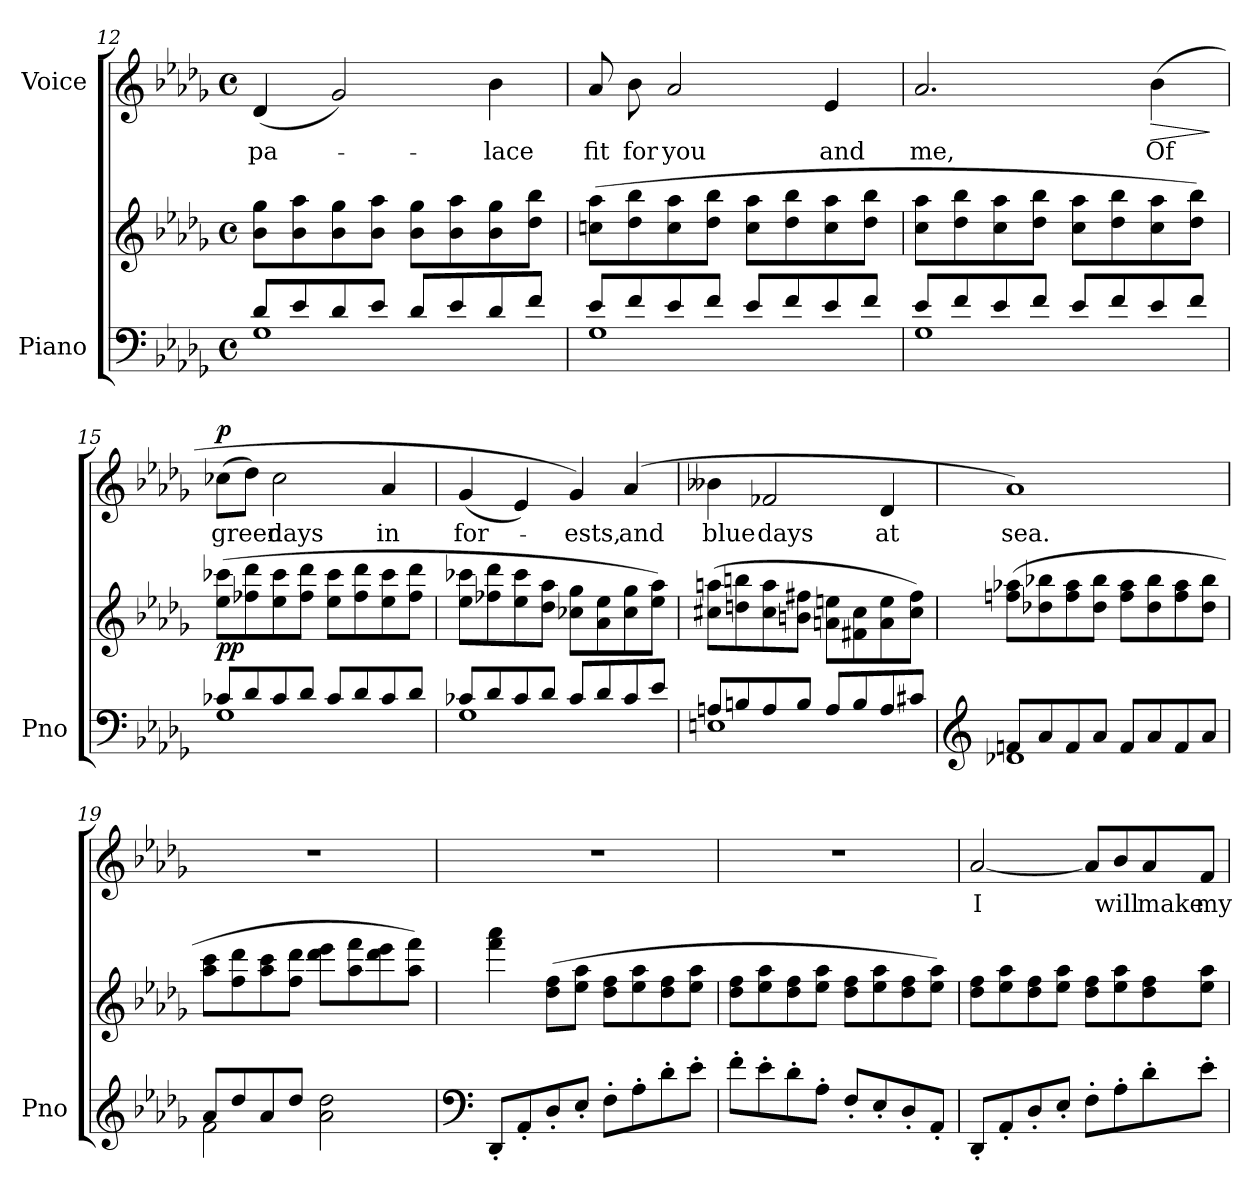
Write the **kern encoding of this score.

**kern	**kern	**dynam	**kern	**text	**dynam
*part2	*part2	*part2	*part1	*part1	*part1
*staff3	*staff2	*staff2/3	*staff1	*staff1	*staff1
*I"Piano	*	*	*I"Voice	*	*
*I'Pno	*	*	*	*	*
*clefF4	*clefG2	*	*clefG2	*	*
*k[b-e-a-d-g-]	*k[b-e-a-d-g-]	*	*k[b-e-a-d-g-]	*	*
*M4/4	*M4/4	*	*M4/4	*	*
*met(c)	*met(c)	*	*met(c)	*	*
=12	=12	=12	=12	=12	=12
*^	*	*	*	*	*
!	!	!	!	!	!LO:LY:b	!
8d-/L	1G-	8b-\ 8gg-\L	.	(<4d-/	pa-	.
8e-/	.	8b-\ 8aa-\	.	.	.	.
8d-/	.	8b-\ 8gg-\	.	2g-/)	.	.
8e-/J	.	8b-\ 8aa-\J	.	.	.	.
8d-/L	.	8b-\ 8gg-\L	.	.	.	.
8e-/	.	8b-\ 8aa-\	.	.	.	.
!	!	!	!	!	!LO:LY:b	!
8d-/	.	8b-\ 8gg-\	.	4b-\	-lace	.
8f/J	.	8dd-\ 8bb-\J	.	.	.	.
=13	=13	=13	=13	=13	=13	=13
!	!	!	!	!	!LO:LY:b	!
8e-/L	1G-	(>8ccni\ 8aa-\L	.	8a-/	fit	.
!	!	!	!	!	!LO:LY:b	!
8f/	.	8dd-\ 8bb-\	.	8b-\	for	.
!	!	!	!	!	!LO:LY:b	!
8e-/	.	8cc\ 8aa-\	.	2a-/	you	.
8f/J	.	8dd-\ 8bb-\J	.	.	.	.
8e-/L	.	8cc\ 8aa-\L	.	.	.	.
8f/	.	8dd-\ 8bb-\	.	.	.	.
!	!	!	!	!	!LO:LY:b	!
8e-/	.	8cc\ 8aa-\	.	4e-/	and	.
8f/J	.	8dd-\ 8bb-\J	.	.	.	.
=14	=14	=14	=14	=14	=14	=14
!	!	!	!	!	!LO:LY:b	!
8e-/L	1G-	8cc\ 8aa-\L	.	2.a-/	me,	.
8f/	.	8dd-\ 8bb-\	.	.	.	.
8e-/	.	8cc\ 8aa-\	.	.	.	.
8f/J	.	8dd-\ 8bb-\J	.	.	.	.
8e-/L	.	8cc\ 8aa-\L	.	.	.	.
8f/	.	8dd-\ 8bb-\	.	.	.	.
!	!	!	!	!	!LO:LY:b	!LO:HP:b
8e-/	.	8cc\ 8aa-\	.	(>4b-\	Of	>
8f/J	.	8dd-\ 8bb-\J)	.	.	.	.
*v	*v	*	*	*	*	*
.	.	.	.	.	]
!!LO:LB:g=z
=15	=15	=15	=15	=15	=15
*^	*	*	*	*	*
!	!	!	!LO:DY:b	!	!LO:LY:b	!LO:DY:a
8c-X/L	1G-	(>8ee-\ 8ccc-X\L	pp	(>8cc-X\L	green	p
8d-/	.	8ff-X\ 8ddd-\	.	8dd-\J)	.	.
!	!	!	!	!	!LO:LY:b	!
8c-/	.	8ee-\ 8ccc-\	.	2cc-\	days	.
8d-/J	.	8ff-\ 8ddd-\J	.	.	.	.
8c-/L	.	8ee-\ 8ccc-\L	.	.	.	.
8d-/	.	8ff-\ 8ddd-\	.	.	.	.
!	!	!	!	!	!LO:LY:b	!
8c-/	.	8ee-\ 8ccc-\	.	4a-/	in	.
8d-/J	.	8ff-\ 8ddd-\J	.	.	.	.
=16	=16	=16	=16	=16	=16	=16
!	!	!	!	!	!LO:LY:b	!
8c-X/L	1G-	8ee-\ 8ccc-X\L	.	(<4g-/	for-	.
8d-/	.	8ff-X\ 8ddd-\	.	.	.	.
8c-/	.	8ee-\ 8ccc-\	.	4e-/)	.	.
8d-/J	.	8dd-\ 8aa-\J	.	.	.	.
!	!	!	!	!	!LO:LY:b	!
8c-/L	.	8cc-X\ 8gg-\L	.	4g-/)	-ests,	.
8d-/	.	8a-\ 8ee-\	.	.	.	.
!	!	!	!	!	!LO:LY:b	!
8c-/	.	8cc-\ 8gg-\	.	(>4a-/	and	.
8e-/J	.	8ee-\ 8aa-\J)	.	.	.	.
=17	=17	=17	=17	=17	=17	=17
!	!	!	!	!	!LO:LY:b	!
8An/L	1En	(>8cc#X\ 8aan\L	.	4b--X\	blue	.
8Bn/	.	8ddn\ 8bbn\	.	.	.	.
!	!	!	!	!	!LO:LY:b	!
8A/	.	8cc#\ 8aa\	.	2f-X/	days	.
8B/J	.	8bn\ 8ff#X\J	.	.	.	.
8A/L	.	8an\ 8een\L	.	.	.	.
8B/	.	8f#X\ 8cc#\	.	.	.	.
!	!	!	!	!	!LO:LY:b	!
8A/	.	8a\ 8ee\	.	4d-/	at	.
8c#X/J	.	8cc#\ 8ff#\J)	.	.	.	.
=18	=18	=18	=18	=18	=18	=18
*clefG2	*	*	*	*	*	*
!	!	!	!	!	!LO:LY:b	!
8fn/L	1d-X	(>8ffn\ 8aa-X\L	.	1a-)	sea.	.
8a-/	.	8dd-X\ 8bb-X\	.	.	.	.
8f/	.	8ff\ 8aa-\	.	.	.	.
8a-/J	.	8dd-\ 8bb-\J	.	.	.	.
8f/L	.	8ff\ 8aa-\L	.	.	.	.
8a-/	.	8dd-\ 8bb-\	.	.	.	.
8f/	.	8ff\ 8aa-\	.	.	.	.
8a-/J	.	8dd-\ 8bb-\J	.	.	.	.
!!LO:LB:g=z
=19	=19	=19	=19	=19	=19	=19
8a-/L	2f\	8aa-\ 8ccc\L	.	1r	.	.
8dd-/	.	8ff\ 8ddd-\	.	.	.	.
8a-/	.	8aa-\ 8ccc\	.	.	.	.
8dd-/J	.	8ff\ 8ddd-\J	.	.	.	.
2a-\ 2dd-\	2ryy	8ddd-\ 8eee-\L	.	.	.	.
.	.	8aa-\ 8fff\	.	.	.	.
.	.	8ddd-\ 8eee-\	.	.	.	.
.	.	8aa-\ 8fff\J)	.	.	.	.
*v	*v	*	*	*	*	*
=20	=20	=20	=20	=20	=20
*clefF4	*	*	*	*	*
8DD-'/L	4fff\ 4aaa-\	.	1r	.	.
8AA-'/	.	.	.	.	.
8D-'/	(>8dd-\ 8ff\L	.	.	.	.
8E-'/J	8ee-\ 8aa-\J	.	.	.	.
8F'\L	8dd-\ 8ff\L	.	.	.	.
8A-'\	8ee-\ 8aa-\	.	.	.	.
8d-'\	8dd-\ 8ff\	.	.	.	.
8e-'\J	8ee-\ 8aa-\J	.	.	.	.
=21	=21	=21	=21	=21	=21
8f'\L	8dd-\ 8ff\L	.	1r	.	.
8e-'\	8ee-\ 8aa-\	.	.	.	.
8d-'\	8dd-\ 8ff\	.	.	.	.
8A-'\J	8ee-\ 8aa-\J	.	.	.	.
8F'/L	8dd-\ 8ff\L	.	.	.	.
8E-'/	8ee-\ 8aa-\	.	.	.	.
8D-'/	8dd-\ 8ff\	.	.	.	.
8AA-'/J	8ee-\ 8aa-\J)	.	.	.	.
=22	=22	=22	=22	=22	=22
!	!	!	!	!LO:LY:b	!
8DD-'/L	8dd-\ 8ff\L	.	[2a-/	I	.
8AA-'/	8ee-\ 8aa-\	.	.	.	.
8D-'/	8dd-\ 8ff\	.	.	.	.
8E-'/J	8ee-\ 8aa-\J	.	.	.	.
8F'\L	8dd-\ 8ff\L	.	8a-/L]	.	.
!	!	!	!	!LO:LY:b	!
8A-'\	8ee-\ 8aa-\	.	8b-/	will	.
!	!	!	!	!LO:LY:b	!
8d-'\	8dd-\ 8ff\	.	8a-/	make	.
!	!	!	!	!LO:LY:b	!
8e-'\J	8ee-\ 8aa-\J	.	8f/J	my	.
=	=	=	=	=	=
*-	*-	*-	*-	*-	*-
